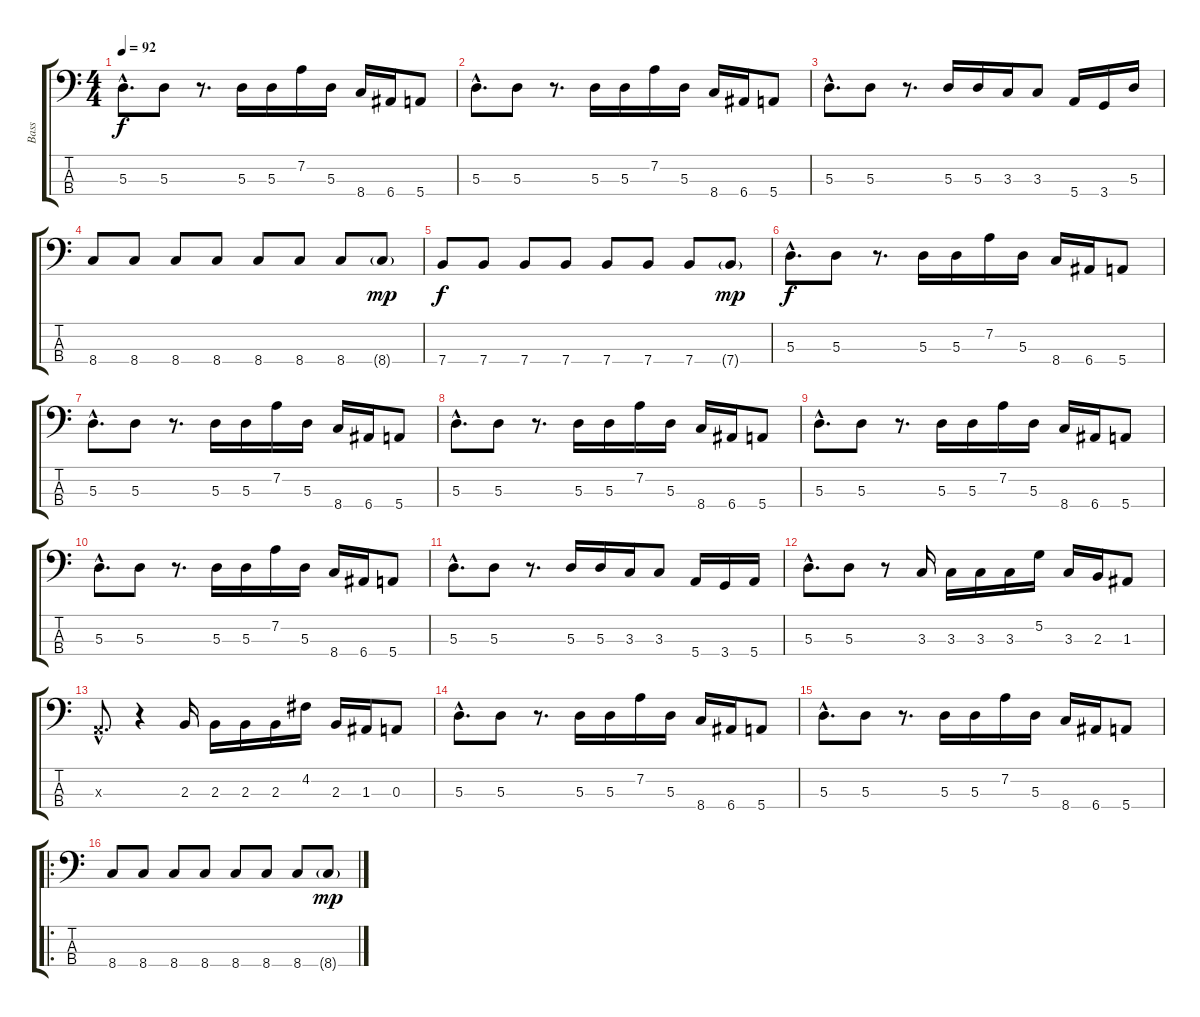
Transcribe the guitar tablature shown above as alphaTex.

\track ("Bass" "Bass") {instrument electricbassfinger}
\staff {score tabs}
\tuning (G2 D2 A1 E1) {hide}
\ts (4 4)
\tempo 92
\clef f4
\ks c
5.3{hac}.8{d dy f} 5.3.8 r.8{d} 5.3.16 5.3.16 7.2.16 5.3.16 8.4.16 6.4.16 5.4.8 |
5.3{hac}.8{d} 5.3.8 r.8{d} 5.3.16 5.3.16 7.2.16 5.3.16 8.4.16 6.4.16 5.4.8 |
5.3{hac}.8{d} 5.3.8 r.8{d} 5.3.16 5.3.16 3.3.16 3.3.8 5.4.16 3.4.16 5.3.16 |
8.4.8 8.4.8 8.4.8 8.4.8 8.4.8 8.4.8 8.4.8 8.4{g}.8{dy mp} |
7.4.8{dy f} 7.4.8 7.4.8 7.4.8 7.4.8 7.4.8 7.4.8 7.4{g}.8{dy mp} |
5.3{hac}.8{d dy f} 5.3.8 r.8{d} 5.3.16 5.3.16 7.2.16 5.3.16 8.4.16 6.4.16 5.4.8 |
5.3{hac}.8{d} 5.3.8 r.8{d} 5.3.16 5.3.16 7.2.16 5.3.16 8.4.16 6.4.16 5.4.8 |
5.3{hac}.8{d} 5.3.8 r.8{d} 5.3.16 5.3.16 7.2.16 5.3.16 8.4.16 6.4.16 5.4.8 |
5.3{hac}.8{d} 5.3.8 r.8{d} 5.3.16 5.3.16 7.2.16 5.3.16 8.4.16 6.4.16 5.4.8 |
5.3{hac}.8{d} 5.3.8 r.8{d} 5.3.16 5.3.16 7.2.16 5.3.16 8.4.16 6.4.16 5.4.8 |
5.3{hac}.8{d} 5.3.8 r.8{d} 5.3.16 5.3.16 3.3.16 3.3.8 5.4.16 3.4.16 5.4.16 |
5.3{hac}.8{d} 5.3.8 r.8 3.3.16 3.3.16 3.3.16 3.3.16 5.2.16 3.3.16 2.3.16 1.3.8 |
0.3{hac x}.8{d} r.4 2.3.16 2.3.16 2.3.16 2.3.16 4.2.16 2.3.16 1.3.16 0.3.8 |
5.3{hac}.8{d} 5.3.8 r.8{d} 5.3.16 5.3.16 7.2.16 5.3.16 8.4.16 6.4.16 5.4.8 |
5.3{hac}.8{d} 5.3.8 r.8{d} 5.3.16 5.3.16 7.2.16 5.3.16 8.4.16 6.4.16 5.4.8 |
\ro
8.4.8 8.4.8 8.4.8 8.4.8 8.4.8 8.4.8 8.4.8 8.4{g}.8{dy mp}
